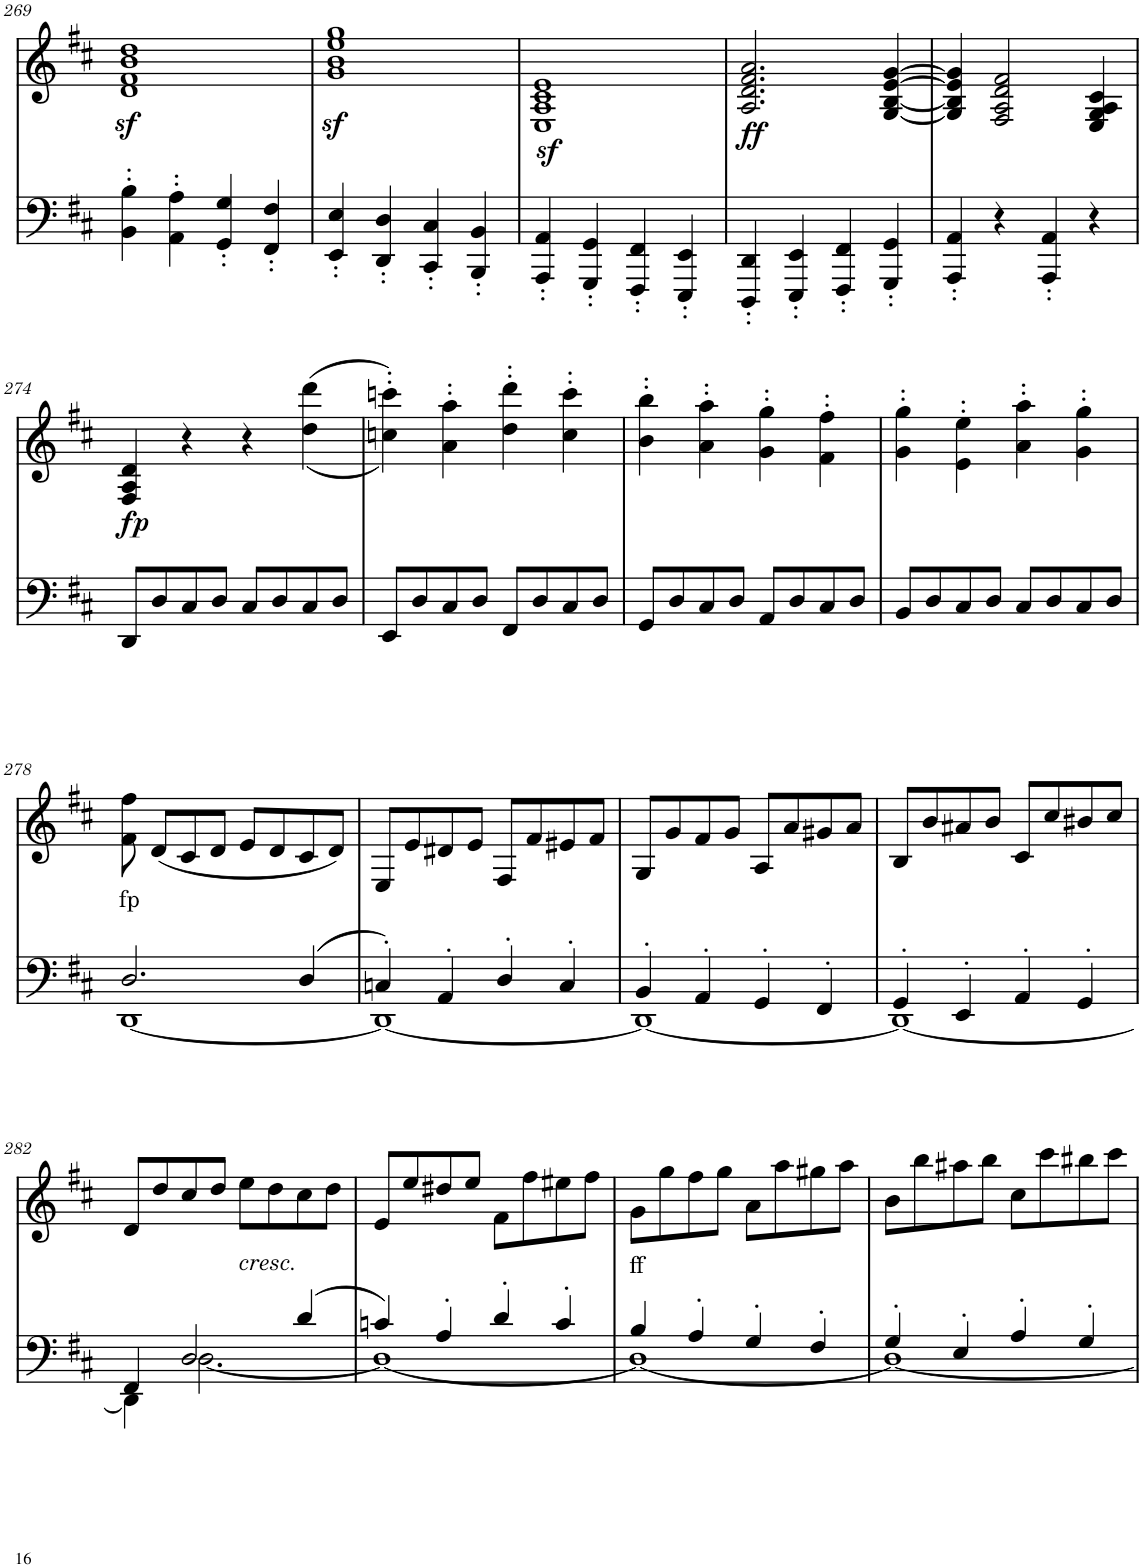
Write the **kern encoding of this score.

**kern	**dynam	**kern	**text	**dynam
*part2	*part2	*part1	*part1	*part1
*staff2	*staff2	*staff1	*staff1	*staff1
*I"piano	*	*I"piano	*	*
*I'Pno	*	*I'Pno	*	*
!!LO:PB:g=z
*clefF4	*	*clefG2	*	*
*k[f#c#]	*	*k[f#c#]	*	*
*M4/4	*	*M4/4	*	*
=269	=269	=269	=269	=269
4BB\' 4B\'	.	1dz< 1f#z< 1bz< 1ddz<	.	.
4AA\' 4A\'	.	.	.	.
4GG/' 4G/'	.	.	.	.
4FF#/' 4F#/'	.	.	.	.
=270	=270	=270	=270	=270
4EE/' 4E/'	.	1gz< 1bz< 1eez< 1ggz<	.	.
4DD/' 4D/'	.	.	.	.
4CC#/' 4C#/'	.	.	.	.
4BBB/' 4BB/'	.	.	.	.
=271	=271	=271	=271	=271
4AAA/z>' 4AA/z>'	.	1E 1A 1c# 1e	.	.
4GGG/' 4GG/'	.	.	.	.
4FFF#/' 4FF#/'	.	.	.	.
4EEE/' 4EE/'	.	.	.	.
=272	=272	=272	=272	=272
!	!	!	!LO:LY:b	!LO:DY:b
4DDD/' 4DD/'	.	2.A/ 2.d/ 2.f#/ 2.a/	ff	ff
4EEE/' 4EE/'	.	.	.	.
4FFF#/' 4FF#/'	.	.	.	.
4GGG/' 4GG/'	.	[4G/ [4B/ [4e/ [4g/	.	.
=273	=273	=273	=273	=273
4AAA/' 4AA/'	.	4G/] 4B/] 4e/] 4g/]	.	.
4r	.	2F#/ 2A/ 2d/ 2f#/	.	.
4AAA/' 4AA/'	.	.	.	.
4r	.	4E/ 4G/ 4A/ 4c#/	.	.
!!LO:LB:g=z
=274	=274	=274	=274	=274
!	!	!	!LO:LY:b	!
8DD/L	.	4F#/ 4A/ 4d/	fp	.
!	!LO:DY:a	!	!	!
8D/	fp	.	.	.
8C#/	.	4r	.	.
8D/J	.	.	.	.
8C#/L	.	4r	.	.
8D/	.	.	.	.
8C#/	.	(<(4dd\ 4ddd\	.	.
8D/J	.	.	.	.
=275	=275	=275	=275	=275
8EE/L	.	4ccn\' 4cccn\'))	.	.
8D/	.	.	.	.
8C#/	.	4a\' 4aa\'	.	.
8D/J	.	.	.	.
8FF#/L	.	4dd\' 4ddd\'	.	.
8D/	.	.	.	.
8C#/	.	4cc\' 4ccc\'	.	.
8D/J	.	.	.	.
=276	=276	=276	=276	=276
8GG/L	.	4b\' 4bb\'	.	.
8D/	.	.	.	.
8C#/	.	4a\' 4aa\'	.	.
8D/J	.	.	.	.
8AA/L	.	4g\' 4gg\'	.	.
8D/	.	.	.	.
8C#/	.	4f#\' 4ff#\'	.	.
8D/J	.	.	.	.
=277	=277	=277	=277	=277
8BB/L	.	4g\' 4gg\'	.	.
8D/	.	.	.	.
8C#/	.	4e\' 4ee\'	.	.
8D/J	.	.	.	.
8C#/L	.	4a\' 4aa\'	.	.
8D/	.	.	.	.
8C#/	.	4g\' 4gg\'	.	.
8D/J	.	.	.	.
!!LO:LB:g=z
=278	=278	=278	=278	=278
*^	*	*	*	*
!	!	!	!	!LO:LY:b	!
2.D/	[1DD	.	8f#\ 8ff#\	fp	.
.	.	.	(8d/L	.	.
.	.	.	8c#/	.	.
.	.	.	8d/J	.	.
.	.	.	8e/L	.	.
.	.	.	8d/	.	.
(4D/	.	.	8c#/	.	.
.	.	.	8d/J)	.	.
=279	=279	=279	=279	=279	=279
4Cn'/)	1DD_	.	8E/L	.	.
.	.	.	8e/	.	.
4AA'/	.	.	8d#X/	.	.
.	.	.	8e/J	.	.
4D'/	.	.	8F#/L	.	.
.	.	.	8f#/	.	.
4C'/	.	.	8e#X/	.	.
.	.	.	8f#/J	.	.
=280	=280	=280	=280	=280	=280
4BB'/	1DD_	.	8G/L	.	.
.	.	.	8g/	.	.
4AA'/	.	.	8f#/	.	.
.	.	.	8g/J	.	.
4GG'/	.	.	8A/L	.	.
.	.	.	8a/	.	.
4FF#'/	.	.	8g#X/	.	.
.	.	.	8a/J	.	.
=281	=281	=281	=281	=281	=281
4GG'/	1DD_	.	8B/L	.	.
.	.	.	8b/	.	.
4EE'/	.	.	8a#X/	.	.
.	.	.	8b/J	.	.
4AA'/	.	.	8c#/L	.	.
.	.	.	8cc#/	.	.
4GG'/	.	.	8b#X/	.	.
.	.	.	8cc#/J	.	.
!!LO:LB:g=z
=282	=282	=282	=282	=282	=282
4FF#/	4DD\]	.	8d/L	.	.
.	.	.	8dd/	.	.
!	!	!	!	!LO:LY:b	!
2D/	[2.D\	.	8cc#/	<	.
.	.	.	8dd/J	.	.
!	!	!	!LO:TX:b:i:t=cresc.	!	!
.	.	.	8ee\L	.	.
.	.	.	8dd\	.	.
(4d/	.	.	8cc#\	.	.
.	.	.	8dd\J	.	.
=283	=283	=283	=283	=283	=283
4cn/)	1D_	.	8e/L	.	.
.	.	.	8ee/	.	.
4A'/	.	.	8dd#X/	.	.
.	.	.	8ee/J	.	.
4d'/	.	.	8f#\L	.	.
.	.	.	8ff#\	.	.
4c'/	.	.	8ee#X\	.	.
.	.	.	8ff#\J	.	.
=284	=284	=284	=284	=284	=284
!	!	!	!	!LO:LY:b	!
4B/	1D_	.	8g\L	ff	.
.	.	.	8gg\	.	.
4A'/	.	.	8ff#\	.	.
.	.	.	8gg\J	.	.
4G'/	.	.	8a\L	.	.
.	.	.	8aa\	.	.
4F#'/	.	.	8gg#X\	.	.
.	.	.	8aa\J	.	.
=285	=285	=285	=285	=285	=285
4G'/	1D_	.	8b\L	.	.
.	.	.	8bb\	.	.
4E'/	.	.	8aa#X\	.	.
.	.	.	8bb\J	.	.
4A'/	.	.	8cc#\L	.	.
.	.	.	8ccc#\	.	.
4G'/	.	.	8bb#X\	.	.
.	.	.	8ccc#\J	.	.
*v	*v	*	*	*	*
=	=	=	=	=
*-	*-	*-	*-	*-
